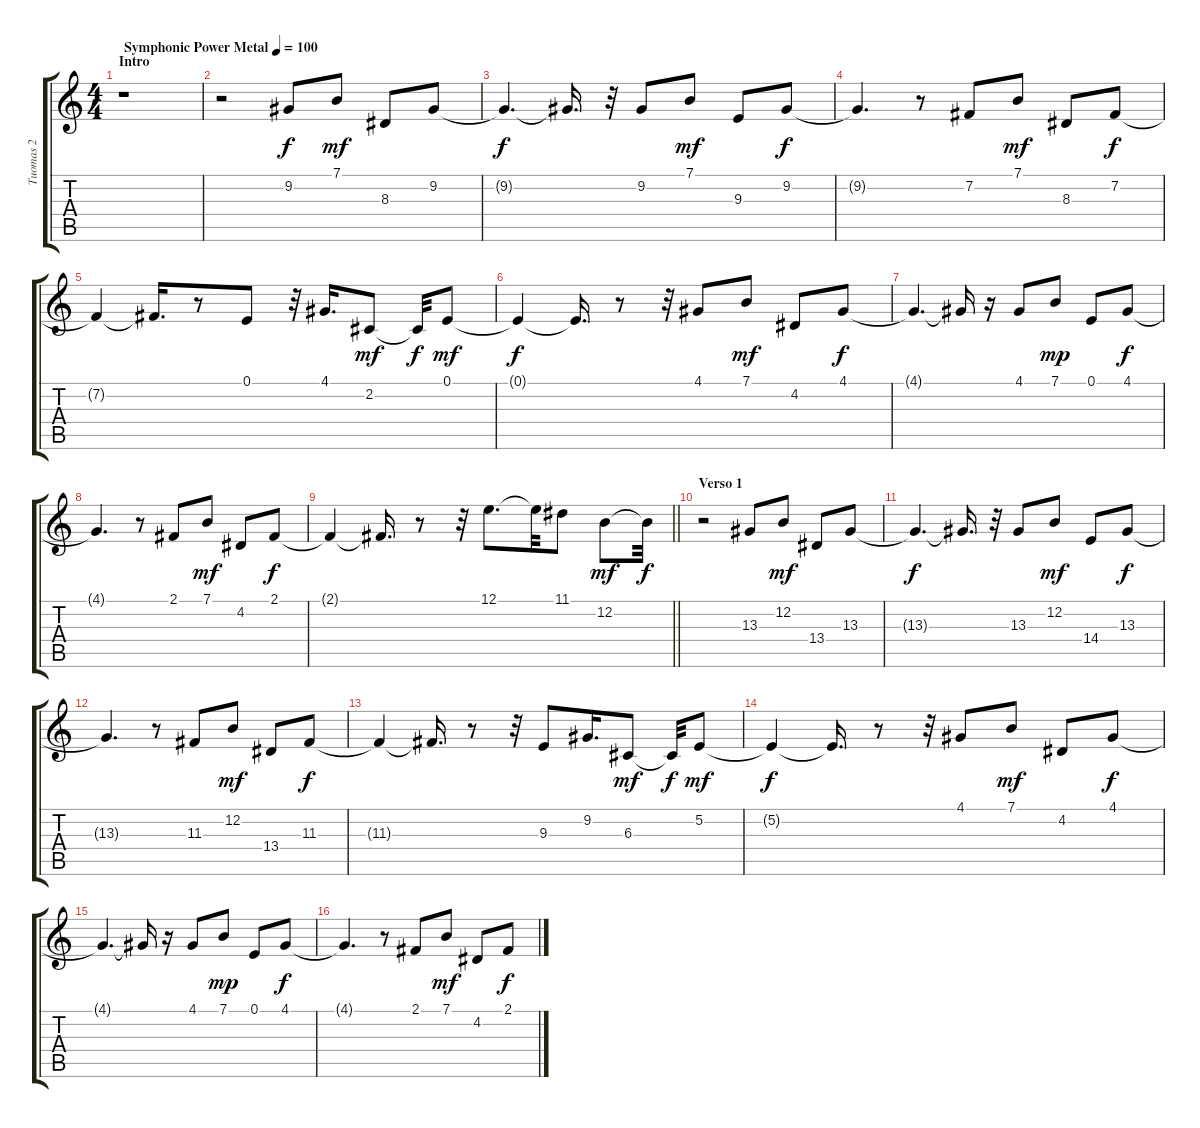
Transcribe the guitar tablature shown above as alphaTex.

\track ("Tuomas 2" "Tuomas 2") {instrument acousticgrandpiano}
\staff {score tabs}
\tuning (E4 B3 G3 D3 A2 E2) {hide}
\ts (4 4)
\section ("" "Intro")
\tempo (100 "Symphonic Power Metal")
\clef g2
\ks c
r.1{dy f instrument acousticgrandpiano} |
r.2 9.2.8 7.1.8{dy mf} 8.3.8 9.2.8 |
9.2{t}.4{d dy f} 9.2{t}.16{d} r.32 9.2.8 7.1.8{dy mf} 9.3.8 9.2.8{dy f} |
9.2{t}.4{d} r.8 7.2.8 7.1.8{dy mf} 8.3.8 7.2.8{dy f} |
7.2{t}.4 7.2{t}.16{d} r.8 0.1.8 r.32 4.1.16{d} 2.2.8{dy mf} 2.2{t}.32{dy f} 0.1.8{dy mf} |
0.1{t}.4{dy f} 0.1{t}.16{d} r.8 r.32 4.1.8 7.1.8{dy mf} 4.2.8 4.1.8{dy f} |
4.1{t}.4{d} 4.1{t}.16 r.16 4.1.8 7.1.8{dy mp} 0.1.8 4.1.8{dy f} |
4.1{t}.4{d} r.8 2.1.8 7.1.8{dy mf} 4.2.8 2.1.8{dy f} |
\barLineRight lightlight
2.1{t}.4 2.1{t}.16{d} r.8 r.32 12.1.8{d} 12.1{t}.32 11.1.8 12.2.8{dy mf} 12.2{t}.32{dy f} |
\section ("" "Verso 1")
r.2 13.3.8 12.2.8{dy mf} 13.4.8 13.3.8 |
13.3{t}.4{d dy f} 13.3{t}.16{d} r.32 13.3.8 12.2.8{dy mf} 14.4.8 13.3.8{dy f} |
13.3{t}.4{d} r.8 11.3.8 12.2.8{dy mf} 13.4.8 11.3.8{dy f} |
11.3{t}.4 11.3{t}.16{d} r.8 r.32 9.3.8 9.2.16{d} 6.3.8{dy mf} 6.3{t}.32{dy f} 5.2.8{dy mf} |
5.2{t}.4{dy f} 5.2{t}.16{d} r.8 r.32 4.1.8 7.1.8{dy mf} 4.2.8 4.1.8{dy f} |
4.1{t}.4{d} 4.1{t}.16 r.16 4.1.8 7.1.8{dy mp} 0.1.8 4.1.8{dy f} |
4.1{t}.4{d} r.8 2.1.8 7.1.8{dy mf} 4.2.8 2.1.8{dy f}
